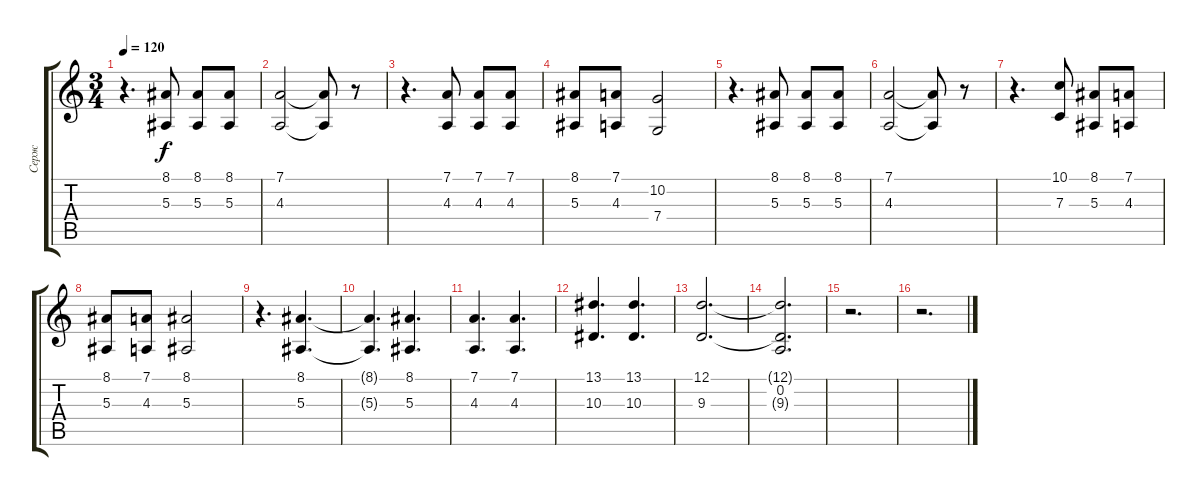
\track ("Серж" "Серж") {instrument flute}
\staff {score tabs}
\tuning (D4 A3 F3 C3 G2 D2) {hide}
\ts (3 4)
\tempo 120
\clef g2
\ks c
r.4{d dy f} (8.1 5.3).8 (8.1 5.3).8 (8.1 5.3).8 |
(7.1 4.3).2 (7.1{t} 4.3{t}).8 r.8 |
r.4{d} (7.1 4.3).8 (7.1 4.3).8 (7.1 4.3).8 |
(8.1 5.3).8 (7.1 4.3).8 (10.2 7.4).2 |
r.4{d} (8.1 5.3).8 (8.1 5.3).8 (8.1 5.3).8 |
(7.1 4.3).2 (7.1{t} 4.3{t}).8 r.8 |
r.4{d} (10.1 7.3).8 (8.1 5.3).8 (7.1 4.3).8 |
(8.1 5.3).8 (7.1 4.3).8 (8.1 5.3).2 |
r.4{d} (8.1 5.3).4{d} |
(8.1{t} 5.3{t}).4{d} (8.1 5.3).4{d} |
(7.1 4.3).4{d} (7.1 4.3).4{d} |
(13.1 10.3).4{d} (13.1 10.3).4{d} |
(12.1 9.3).2{d} |
(12.1{t} 0.2 9.3{t}).2{d} |
r.2{d} |
r.2{d}
